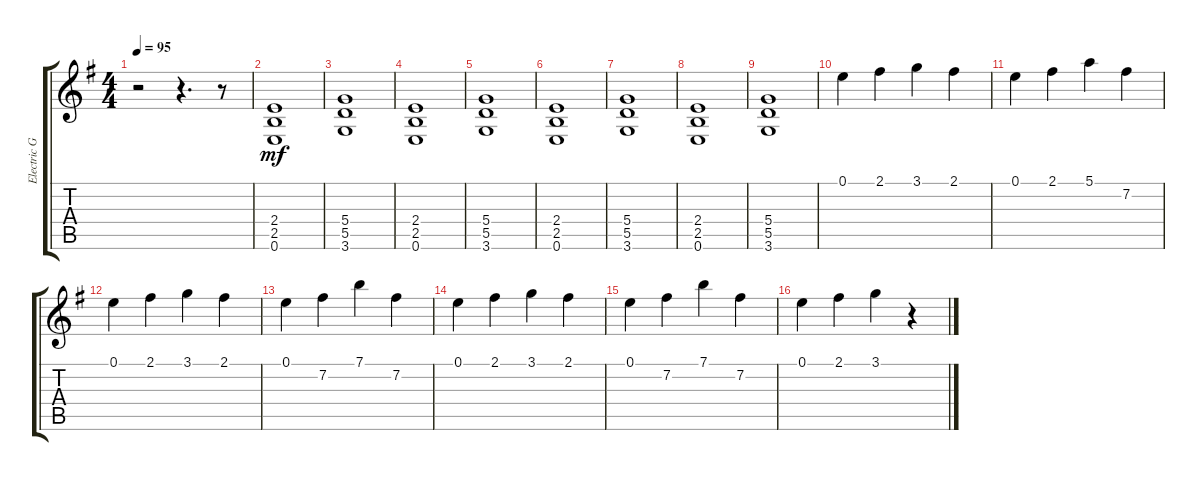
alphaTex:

\track ("Electric Guitar" "Electric G") {solo instrument distortionguitar}
\staff {score tabs}
\tuning (E4 B3 G3 D3 A2 E2) {hide}
\ts (4 4)
\tempo 95
\clef g2
\ks g
r.2{dy mf} r.4{d} r.8 |
(2.4 2.5 0.6).1 |
(5.4 5.5 3.6).1 |
(2.4 2.5 0.6).1 |
(5.4 5.5 3.6).1 |
(2.4 2.5 0.6).1 |
(5.4 5.5 3.6).1 |
(2.4 2.5 0.6).1 |
(5.4 5.5 3.6).1 |
0.1.4 2.1.4 3.1.4 2.1.4 |
0.1.4 2.1.4 5.1.4 7.2.4 |
0.1.4 2.1.4 3.1.4 2.1.4 |
0.1.4 7.2.4 7.1.4 7.2.4 |
0.1.4 2.1.4 3.1.4 2.1.4 |
0.1.4 7.2.4 7.1.4 7.2.4 |
0.1.4 2.1.4 3.1.4 r.4
